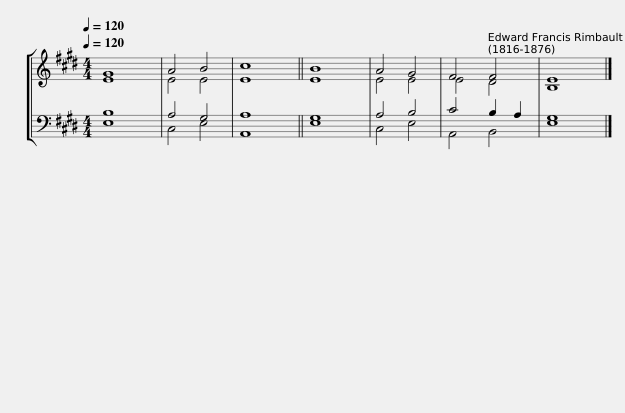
X:1
%%score [ ( 1 2 ) ( 3 4 ) ]
L:1/8
Q:1/4=120
M:4/4
I:linebreak $
K:E
V:1 treble
V:2 treble
V:3 bass
V:4 bass
V:1
 G8 | A4 B4 | c8 || B8 | A4 G4 | %5
 F4 F4 | E8 |] %7
V:2
 E8 | E4 E4 | E8 || E8 | E4 E4 | %5
 E4 D4 | B,8 |] %7
V:3
 B,8 | A,4 G,4 | A,8 || G,8 | A,4 B,4 | %5
 C4 B,2 A,2 | G,8 |] %7
V:4
 E,8 | C,4 E,4 | A,,8 || E,8 | C,4 E,4 | %5
 A,,4 B,,4 | E,8 |] %7
